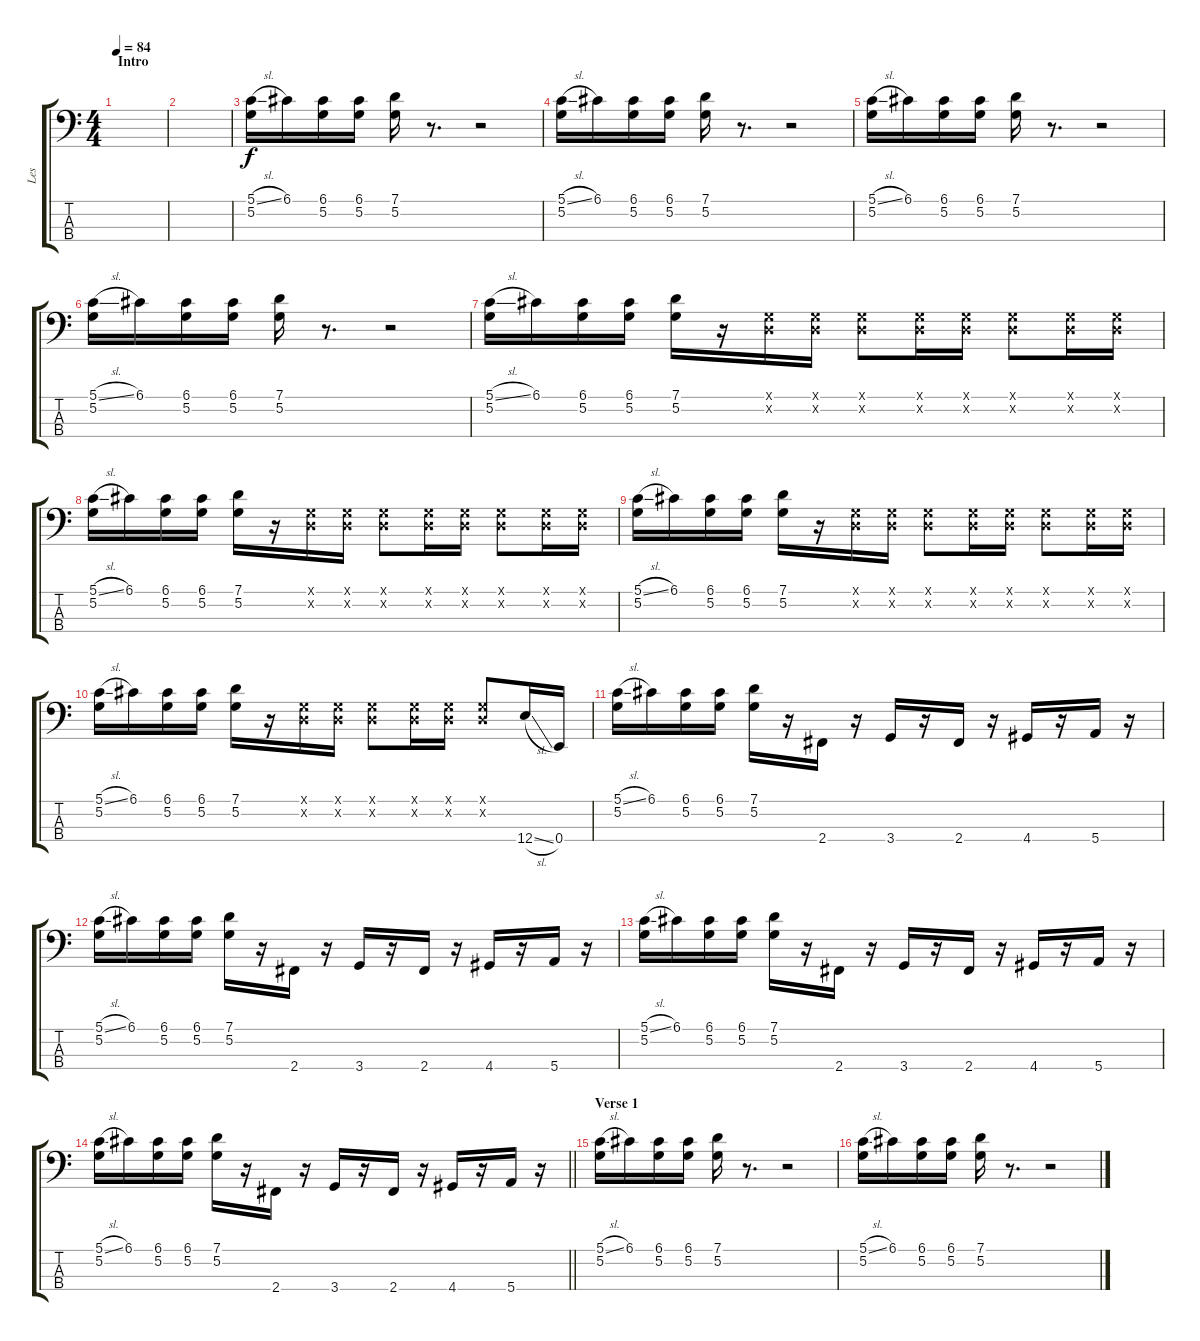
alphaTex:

\track ("Les" "Les") {instrument slapbass2}
\staff {score tabs}
\tuning (G2 D2 A1 E1) {hide}
\ts (4 4)
\section ("" "Intro")
\tempo 84
\clef f4
\ks c
|
|
(5.1{sl} 5.2).16 6.1.16 (6.1 5.2).16 (6.1 5.2).16 (7.1 5.2).16 r.8{d} r.2 |
(5.1{sl} 5.2).16 6.1.16 (6.1 5.2).16 (6.1 5.2).16 (7.1 5.2).16 r.8{d} r.2 |
(5.1{sl} 5.2).16 6.1.16 (6.1 5.2).16 (6.1 5.2).16 (7.1 5.2).16 r.8{d} r.2 |
(5.1{sl} 5.2).16 6.1.16 (6.1 5.2).16 (6.1 5.2).16 (7.1 5.2).16 r.8{d} r.2 |
(5.1{sl} 5.2).16 6.1.16 (6.1 5.2).16 (6.1 5.2).16 (7.1 5.2).16 r.16 (0.1{x} 0.2{x}).16 (0.1{x} 0.2{x}).16 (0.1{x} 0.2{x}).8 (0.1{x} 0.2{x}).16 (0.1{x} 0.2{x}).16 (0.1{x} 0.2{x}).8 (0.1{x} 0.2{x}).16 (0.1{x} 0.2{x}).16 |
(5.1{sl} 5.2).16 6.1.16 (6.1 5.2).16 (6.1 5.2).16 (7.1 5.2).16 r.16 (0.1{x} 0.2{x}).16 (0.1{x} 0.2{x}).16 (0.1{x} 0.2{x}).8 (0.1{x} 0.2{x}).16 (0.1{x} 0.2{x}).16 (0.1{x} 0.2{x}).8 (0.1{x} 0.2{x}).16 (0.1{x} 0.2{x}).16 |
(5.1{sl} 5.2).16 6.1.16 (6.1 5.2).16 (6.1 5.2).16 (7.1 5.2).16 r.16 (0.1{x} 0.2{x}).16 (0.1{x} 0.2{x}).16 (0.1{x} 0.2{x}).8 (0.1{x} 0.2{x}).16 (0.1{x} 0.2{x}).16 (0.1{x} 0.2{x}).8 (0.1{x} 0.2{x}).16 (0.1{x} 0.2{x}).16 |
(5.1{sl} 5.2).16 6.1.16 (6.1 5.2).16 (6.1 5.2).16 (7.1 5.2).16 r.16 (0.1{x} 0.2{x}).16 (0.1{x} 0.2{x}).16 (0.1{x} 0.2{x}).8 (0.1{x} 0.2{x}).16 (0.1{x} 0.2{x}).16 (0.1{x} 0.2{x}).8 12.4{sl}.16 0.4.16 |
(5.1{sl} 5.2).16 6.1.16 (6.1 5.2).16 (6.1 5.2).16 (7.1 5.2).16 r.16 2.4.16 r.16 3.4.16 r.16 2.4.16 r.16 4.4.16 r.16 5.4.16 r.16 |
(5.1{sl} 5.2).16 6.1.16 (6.1 5.2).16 (6.1 5.2).16 (7.1 5.2).16 r.16 2.4.16 r.16 3.4.16 r.16 2.4.16 r.16 4.4.16 r.16 5.4.16 r.16 |
(5.1{sl} 5.2).16 6.1.16 (6.1 5.2).16 (6.1 5.2).16 (7.1 5.2).16 r.16 2.4.16 r.16 3.4.16 r.16 2.4.16 r.16 4.4.16 r.16 5.4.16 r.16 |
\barLineRight lightlight
(5.1{sl} 5.2).16 6.1.16 (6.1 5.2).16 (6.1 5.2).16 (7.1 5.2).16 r.16 2.4.16 r.16 3.4.16 r.16 2.4.16 r.16 4.4.16 r.16 5.4.16 r.16 |
\section ("" "Verse 1")
(5.1{sl} 5.2).16 6.1.16 (6.1 5.2).16 (6.1 5.2).16 (7.1 5.2).16 r.8{d} r.2 |
(5.1{sl} 5.2).16 6.1.16 (6.1 5.2).16 (6.1 5.2).16 (7.1 5.2).16 r.8{d} r.2
